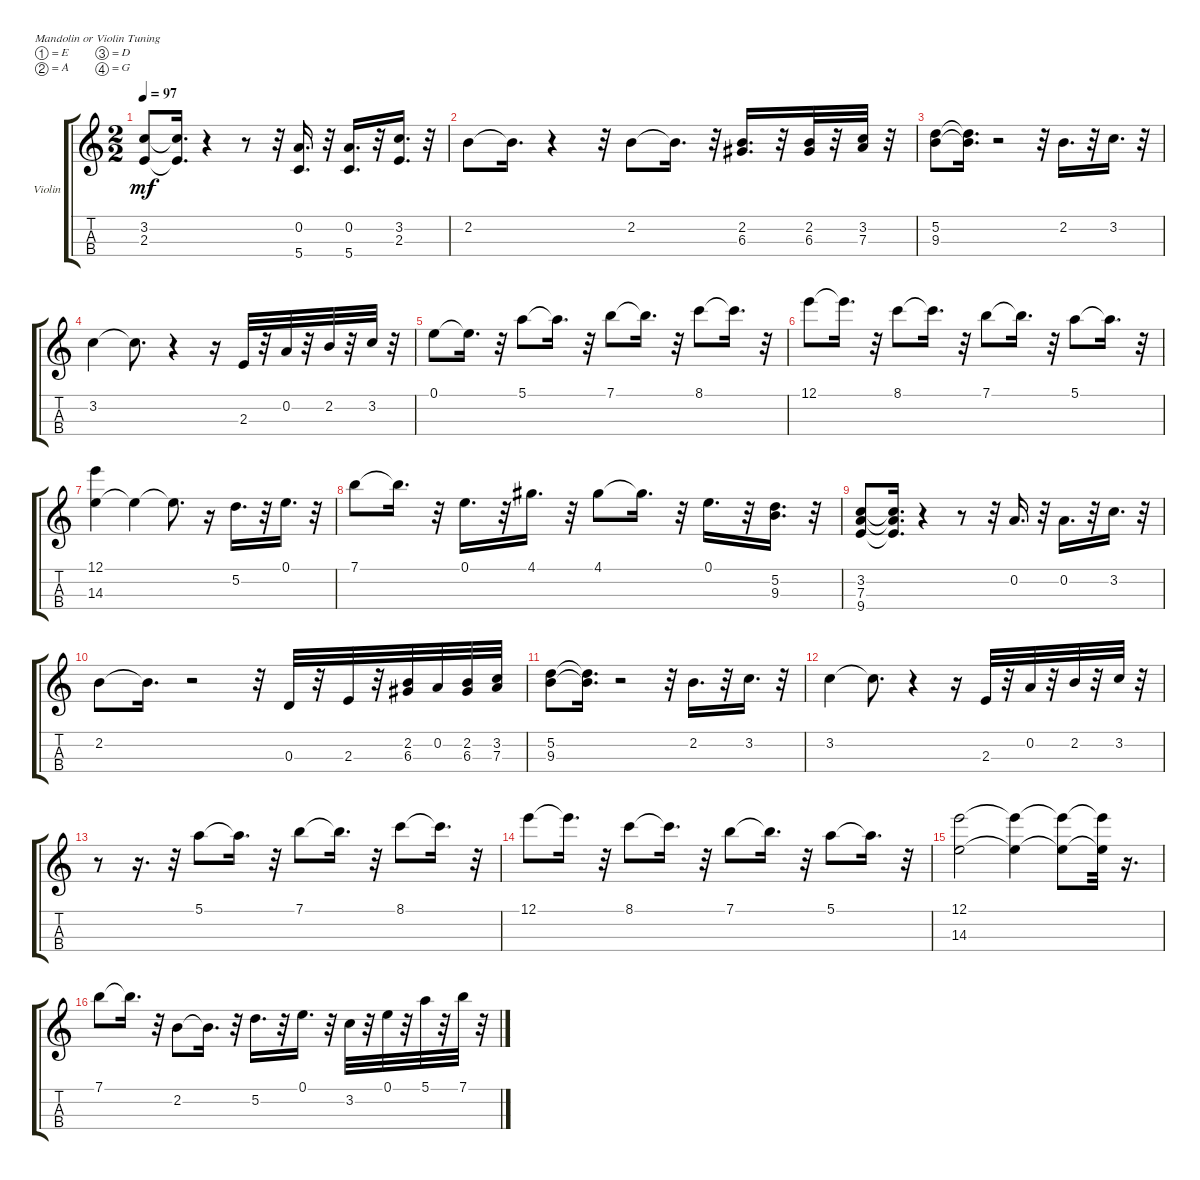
\bracketExtendMode groupsimilarinstruments
\firstSystemTrackNameOrientation horizontal
\otherSystemsTrackNameOrientation horizontal
\track ("String1" "Violin") {instrument violin}
\staff {score tabs}
\tuning (E5 A4 D4 G3)
\ts (2 2)
\tempo 97
\clef g2
\ks c
(3.2 2.3).8{dy mf} (3.2{t} 2.3{t}).16{d} r.4 r.8 r.32 (0.2 5.4).16{d} r.32 (0.2 5.4).16{d} r.32 (3.2 2.3).16{d} r.32 |
2.2.8 2.2{t}.16{d} r.4 r.32 2.2.8 2.2{t}.16{d} r.32 (2.2 6.3).16{d} r.32 (2.2 6.3).32 r.32 (3.2 7.3).32 r.32 |
(5.2 9.3).8 (5.2{t} 9.3{t}).16{d} r.2 r.32 2.2.16{d} r.32 3.2.16{d} r.32 |
3.2.4 3.2{t}.8{d} r.4 r.16 2.3.32 r.32 0.2.32 r.32 2.2.32 r.32 3.2.32 r.32 |
0.1.8 0.1{t}.16{d} r.32 5.1.8 5.1{t}.16{d} r.32 7.1.8 7.1{t}.16{d} r.32 8.1.8 8.1{t}.16{d} r.32 |
12.1.8 12.1{t}.16{d} r.32 8.1.8 8.1{t}.16{d} r.32 7.1.8 7.1{t}.16{d} r.32 5.1.8 5.1{t}.16{d} r.32 |
(12.1 14.3).4 14.3{t}.4 14.3{t}.8{d} r.16 5.2.16{d} r.32 0.1.16{d} r.32 |
7.1.8 7.1{t}.16{d} r.32 0.1.16{d} r.32 4.1.16{d} r.32 4.1.8 4.1{t}.16{d} r.32 0.1.16{d} r.32 (5.2 9.3).16{d} r.32 |
(3.2 7.3 9.4).8 (3.2{t} 7.3{t} 9.4{t}).16{d} r.4 r.8 r.32 0.2.16{d} r.32 0.2.16{d} r.32 3.2.16{d} r.32 |
2.2.8 2.2{t}.16{d} r.2 r.32 0.3.32 r.32 2.3.32 r.32 (2.2 6.3).32 0.2.32 (2.2 6.3).32 (3.2 7.3).32 |
(5.2 9.3).8 (5.2{t} 9.3{t}).16{d} r.2 r.32 2.2.16{d} r.32 3.2.16{d} r.32 |
3.2.4 3.2{t}.8{d} r.4 r.16 2.3.32 r.32 0.2.32 r.32 2.2.32 r.32 3.2.32 r.32 |
r.8 r.16{d} r.32 5.1.8 5.1{t}.16{d} r.32 7.1.8 7.1{t}.16{d} r.32 8.1.8 8.1{t}.16{d} r.32 |
12.1.8 12.1{t}.16{d} r.32 8.1.8 8.1{t}.16{d} r.32 7.1.8 7.1{t}.16{d} r.32 5.1.8 5.1{t}.16{d} r.32 |
(12.1 14.3).2 (12.1{t} 14.3{t}).4 (12.1{t} 14.3{t}).8 (12.1{t} 14.3{t}).32 r.16{d} |
7.1.8 7.1{t}.16{d} r.32 2.2.8 2.2{t}.16{d} r.32 5.2.16{d} r.32 0.1.16{d} r.32 3.2.32 r.32 0.1.32 r.32 5.1.32 r.32 7.1.32 r.32
